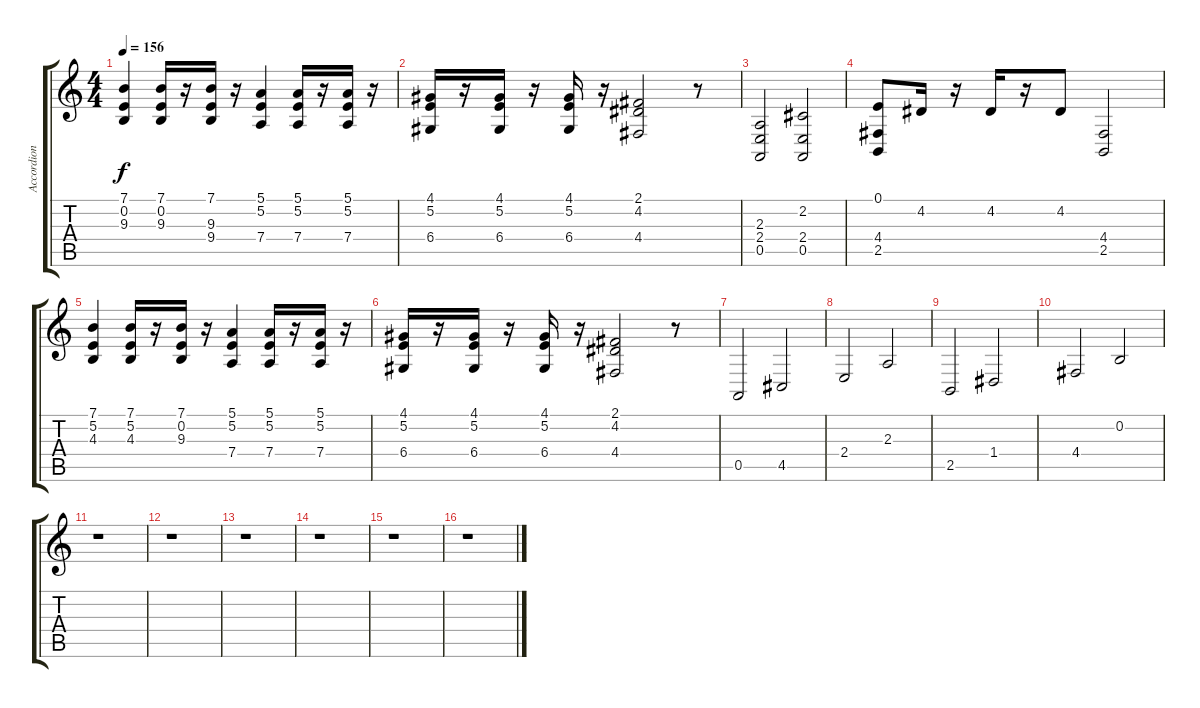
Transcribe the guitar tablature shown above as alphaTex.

\track ("Accordion" "Accordion") {instrument accordion}
\staff {score tabs}
\tuning (E4 B3 G3 D3 A2 E2) {hide}
\ts (4 4)
\tempo 156
\clef g2
\ks c
(7.1 0.2 9.3).4{dy f} (7.1 0.2 9.3).16 r.16 (7.1 9.3 9.4).16 r.16 (5.1 5.2 7.4).4 (5.1 5.2 7.4).16 r.16 (5.1 5.2 7.4).16 r.16 |
(4.1 5.2 6.4).16 r.16 (4.1 5.2 6.4).16 r.16 (4.1 5.2 6.4).16 r.16 (2.1 4.2 4.4).2 r.8 |
(2.3 2.4 0.5).2 (2.2 2.4 0.5).2 |
(0.1 4.4 2.5).8 4.2.16 r.16 4.2.16 r.16 4.2.8 (4.4 2.5).2 |
(7.1 5.2 4.3).4 (7.1 5.2 4.3).16 r.16 (7.1 0.2 9.3).16 r.16 (5.1 5.2 7.4).4 (5.1 5.2 7.4).16 r.16 (5.1 5.2 7.4).16 r.16 |
(4.1 5.2 6.4).16 r.16 (4.1 5.2 6.4).16 r.16 (4.1 5.2 6.4).16 r.16 (2.1 4.2 4.4).2 r.8 |
0.5.2 4.5.2 |
2.4.2 2.3.2 |
2.5.2 1.4.2 |
4.4.2 0.2.2 |
r.1 |
r.1 |
r.1 |
r.1 |
r.1 |
r.1
